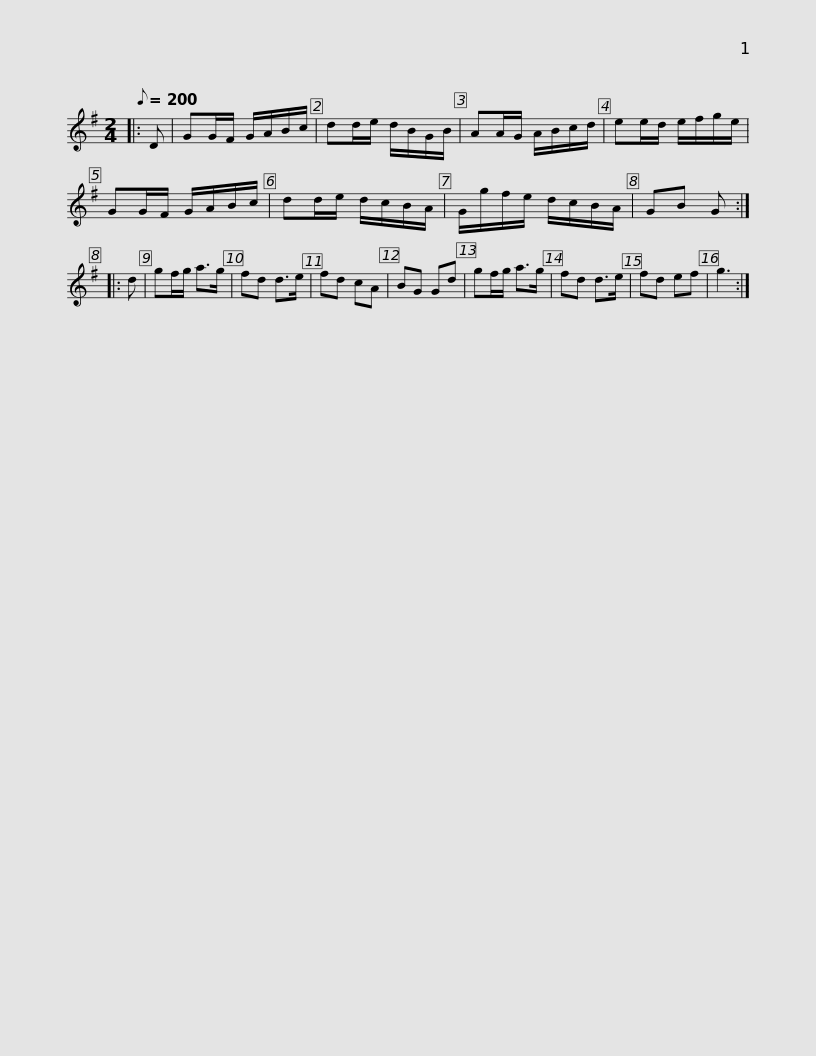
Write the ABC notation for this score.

X:1
L:1/8
Q:1/8=200
M:2/4
I:linebreak $
K:none
V:1 treble transpose="8 "
V:1
[K:G]|: D | GG/F/ G/A/B/c/ | dd/e/ d/B/G/B/ | AA/G/ A/B/c/d/ | ee/d/ e/f/g/e/ | %5
 GG/F/ G/A/B/c/ | dd/e/ d/c/B/A/ |$ G/g/f/e/ d/c/B/A/ | GB G :: d | %10
 gf/g/ a>g | fd d>e | fd cA | BG Gd | gf/g/ a>g | %15
 fd d>e | fd ef |$ g3 :| %18
